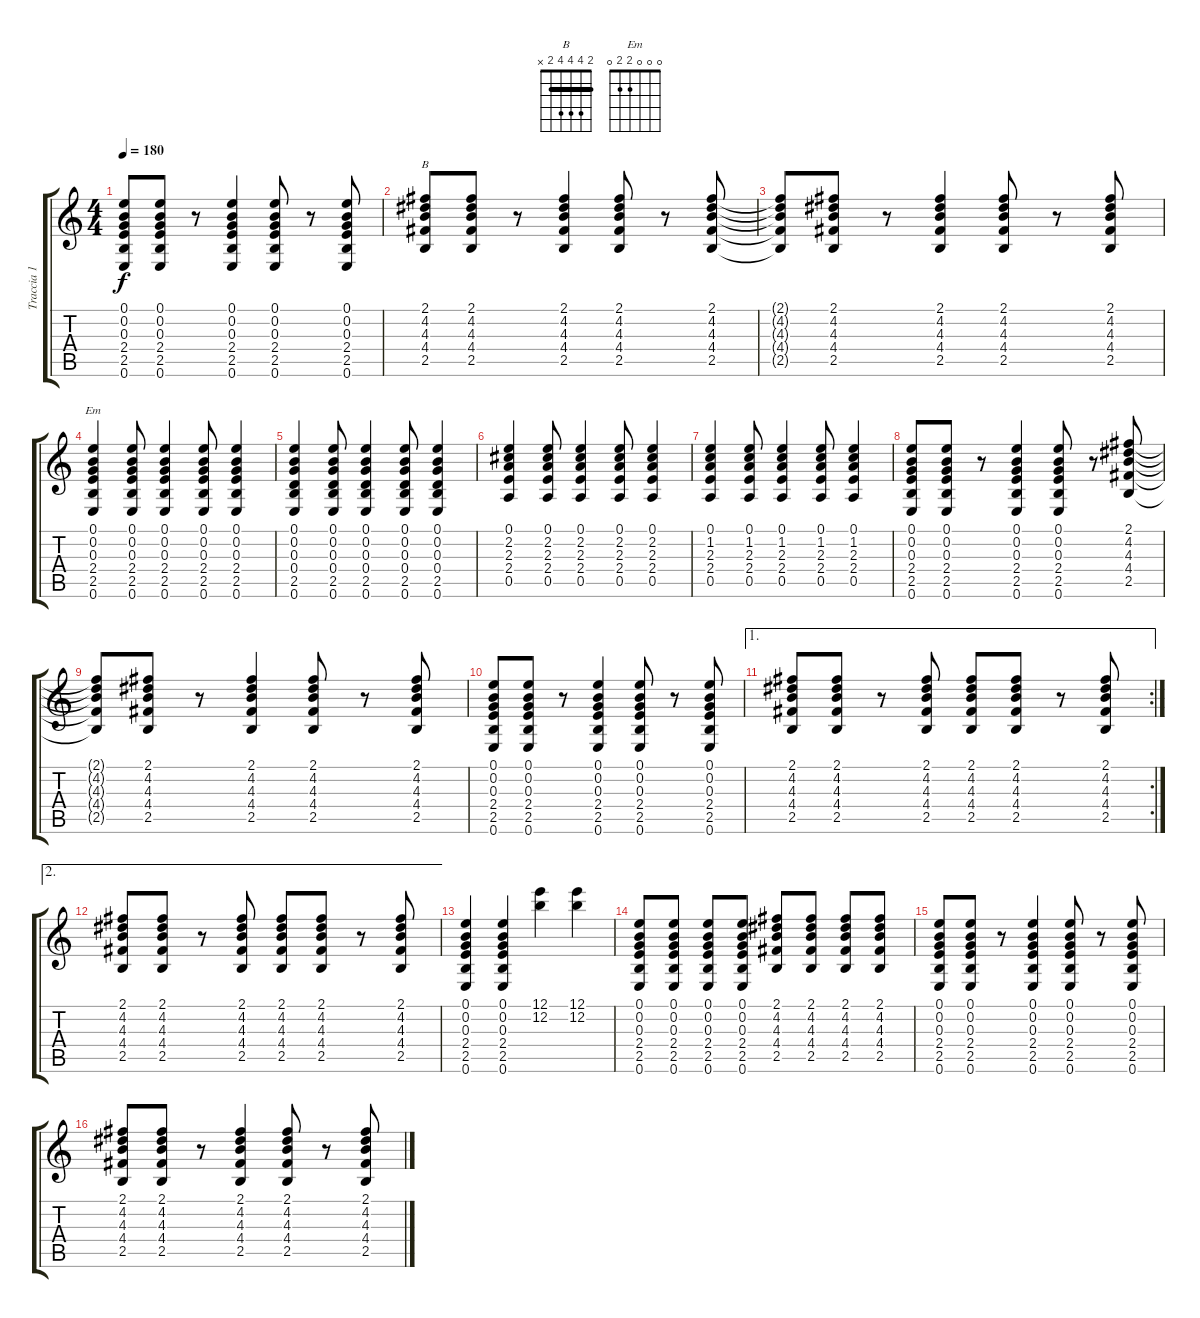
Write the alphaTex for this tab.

\track ("Traccia 1" "Traccia 1") {instrument distortionguitar}
\staff {score tabs}
\tuning (E4 B3 G3 D3 A2 E2) {hide}
\chord ("B" 2 4 4 4 2 x) {barre 2}
\chord ("Em" 0 0 0 2 2 0)
\ts (4 4)
\tempo 180
\clef g2
\ks c
(0.1{t} 0.2{t} 0.3{t} 2.4{t} 2.5{t} 0.6{t}).8{dy f} (0.1 0.2 0.3 2.4 2.5 0.6).8 r.8 (0.1 0.2 0.3 2.4 2.5 0.6).4 (0.1 0.2 0.3 2.4 2.5 0.6).8 r.8 (0.1 0.2 0.3 2.4 2.5 0.6).8 |
(2.1 4.2 4.3 4.4 2.5).8{ch "B"} (2.1 4.2 4.3 4.4 2.5).8 r.8 (2.1 4.2 4.3 4.4 2.5).4 (2.1 4.2 4.3 4.4 2.5).8 r.8 (2.1 4.2 4.3 4.4 2.5).8 |
(2.1{t} 4.2{t} 4.3{t} 4.4{t} 2.5{t}).8 (2.1 4.2 4.3 4.4 2.5).8 r.8 (2.1 4.2 4.3 4.4 2.5).4 (2.1 4.2 4.3 4.4 2.5).8 r.8 (2.1 4.2 4.3 4.4 2.5).8 |
(0.1 0.2 0.3 2.4 2.5 0.6).4{ch "Em"} (0.1 0.2 0.3 2.4 2.5 0.6).8 (0.1 0.2 0.3 2.4 2.5 0.6).4 (0.1 0.2 0.3 2.4 2.5 0.6).8 (0.1 0.2 0.3 2.4 2.5 0.6).4 |
(0.1 0.2 0.3 0.4 2.5 0.6).4 (0.1 0.2 0.3 0.4 2.5 0.6).8 (0.1 0.2 0.3 0.4 2.5 0.6).4 (0.1 0.2 0.3 0.4 2.5 0.6).8 (0.1 0.2 0.3 0.4 2.5 0.6).4 |
(0.1 2.2 2.3 2.4 0.5).4 (0.1 2.2 2.3 2.4 0.5).8 (0.1 2.2 2.3 2.4 0.5).4 (0.1 2.2 2.3 2.4 0.5).8 (0.1 2.2 2.3 2.4 0.5).4 |
(0.1 1.2 2.3 2.4 0.5).4 (0.1 1.2 2.3 2.4 0.5).8 (0.1 1.2 2.3 2.4 0.5).4 (0.1 1.2 2.3 2.4 0.5).8 (0.1 1.2 2.3 2.4 0.5).4 |
(0.1 0.2 0.3 2.4 2.5 0.6).8 (0.1 0.2 0.3 2.4 2.5 0.6).8 r.8 (0.1 0.2 0.3 2.4 2.5 0.6).4 (0.1 0.2 0.3 2.4 2.5 0.6).8 r.8 (2.1 4.2 4.3 4.4 2.5).8 |
(2.1{t} 4.2{t} 4.3{t} 4.4{t} 2.5{t}).8 (2.1 4.2 4.3 4.4 2.5).8 r.8 (2.1 4.2 4.3 4.4 2.5).4 (2.1 4.2 4.3 4.4 2.5).8 r.8 (2.1 4.2 4.3 4.4 2.5).8 |
(0.1 0.2 0.3 2.4 2.5 0.6).8 (0.1 0.2 0.3 2.4 2.5 0.6).8 r.8 (0.1 0.2 0.3 2.4 2.5 0.6).4 (0.1 0.2 0.3 2.4 2.5 0.6).8 r.8 (0.1 0.2 0.3 2.4 2.5 0.6).8 |
\ae 1
\rc 2
(2.1 4.2 4.3 4.4 2.5).8 (2.1 4.2 4.3 4.4 2.5).8 r.8 (2.1 4.2 4.3 4.4 2.5).8 (2.1 4.2 4.3 4.4 2.5).8 (2.1 4.2 4.3 4.4 2.5).8 r.8 (2.1 4.2 4.3 4.4 2.5).8 |
\ae 2
(2.1 4.2 4.3 4.4 2.5).8 (2.1 4.2 4.3 4.4 2.5).8 r.8 (2.1 4.2 4.3 4.4 2.5).8 (2.1 4.2 4.3 4.4 2.5).8 (2.1 4.2 4.3 4.4 2.5).8 r.8 (2.1 4.2 4.3 4.4 2.5).8 |
(0.1 0.2 0.3 2.4 2.5 0.6).4 (0.1 0.2 0.3 2.4 2.5 0.6).4 (12.1 12.2).4 (12.1 12.2).4 |
(0.1 0.2 0.3 2.4 2.5 0.6).8 (0.1 0.2 0.3 2.4 2.5 0.6).8 (0.1 0.2 0.3 2.4 2.5 0.6).8 (0.1 0.2 0.3 2.4 2.5 0.6).8 (2.1 4.2 4.3 4.4 2.5).8 (2.1 4.2 4.3 4.4 2.5).8 (2.1 4.2 4.3 4.4 2.5).8 (2.1 4.2 4.3 4.4 2.5).8 |
(0.1 0.2 0.3 2.4 2.5 0.6).8 (0.1 0.2 0.3 2.4 2.5 0.6).8 r.8 (0.1 0.2 0.3 2.4 2.5 0.6).4 (0.1 0.2 0.3 2.4 2.5 0.6).8 r.8 (0.1 0.2 0.3 2.4 2.5 0.6).8 |
(2.1 4.2 4.3 4.4 2.5).8 (2.1 4.2 4.3 4.4 2.5).8 r.8 (2.1 4.2 4.3 4.4 2.5).4 (2.1 4.2 4.3 4.4 2.5).8 r.8 (2.1 4.2 4.3 4.4 2.5).8
